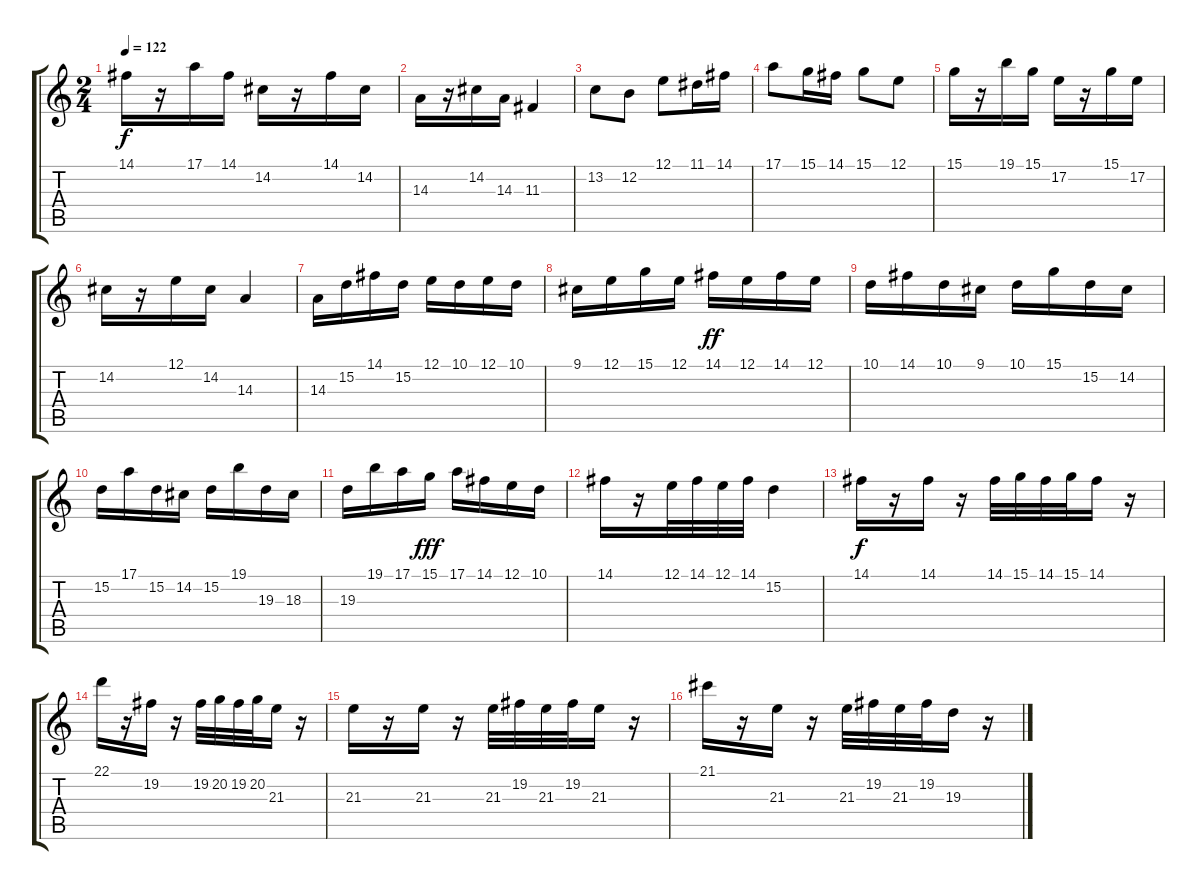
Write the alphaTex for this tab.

\track "" {instrument flute}
\staff {score tabs}
\tuning (E4 B3 G3 D3 A2 E2) {hide}
\ts (2 4)
\tempo 122
\clef g2
\ks c
14.1.16{dy f} r.16 17.1.16 14.1.16 14.2.16 r.16 14.1.16 14.2.16 |
14.3.16 r.16 14.2.16 14.3.16 11.3.4 |
13.2.8 12.2.8 12.1.8 11.1.16 14.1.16 |
17.1.8 15.1.16 14.1.16 15.1.8 12.1.8 |
15.1.16 r.16 19.1.16 15.1.16 17.2.16 r.16 15.1.16 17.2.16 |
14.2.16 r.16 12.1.16 14.2.16 14.3.4 |
14.3.16 15.2.16 14.1.16 15.2.16 12.1.16 10.1.16 12.1.16 10.1.16 |
9.1.16 12.1.16 15.1.16 12.1.16 14.1.16{dy ff} 12.1.16 14.1.16 12.1.16 |
10.1.16 14.1.16 10.1.16 9.1.16 10.1.16 15.1.16 15.2.16 14.2.16 |
15.2.16 17.1.16 15.2.16 14.2.16 15.2.16 19.1.16 19.3.16 18.3.16 |
19.3.16 19.1.16 17.1.16 15.1.16{dy fff} 17.1.16 14.1.16 12.1.16 10.1.16 |
14.1.16 r.16 12.1.32 14.1.32 12.1.32 14.1.32 15.2.4 |
14.1.16{dy f} r.16 14.1.16 r.16 14.1.32 15.1.32 14.1.32 15.1.32 14.1.16 r.16 |
22.1.16 r.16 19.2.16 r.16 19.2.32 20.2.32 19.2.32 20.2.32 21.3.16 r.16 |
21.3.16 r.16 21.3.16 r.16 21.3.32 19.2.32 21.3.32 19.2.32 21.3.16 r.16 |
21.1.16 r.16 21.3.16 r.16 21.3.32 19.2.32 21.3.32 19.2.32 19.3.16 r.16
